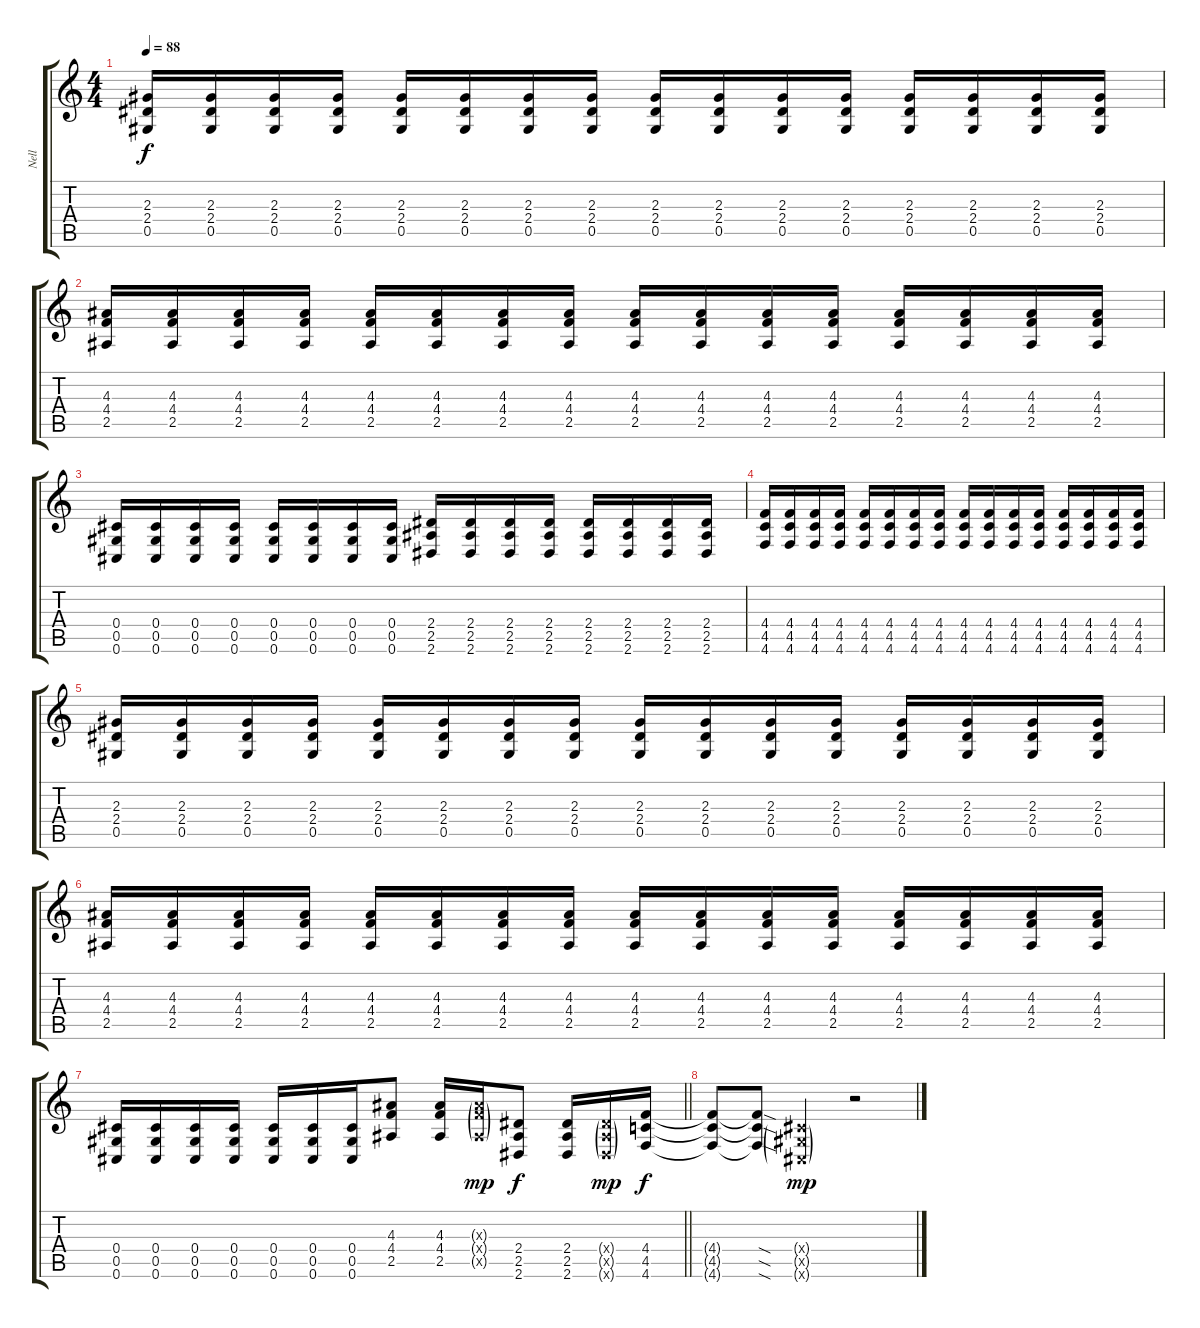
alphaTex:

\track ("Nell" "Nell") {instrument distortionguitar}
\staff {score tabs}
\tuning (Eb4 Bb3 Gb3 Db3 Ab2 Db2) {hide}
\ts (4 4)
\tempo 88
\clef g2
\ks c
(2.3 2.4 0.5).16{dy f} (2.3 2.4 0.5).16 (2.3 2.4 0.5).16 (2.3 2.4 0.5).16 (2.3 2.4 0.5).16 (2.3 2.4 0.5).16 (2.3 2.4 0.5).16 (2.3 2.4 0.5).16 (2.3 2.4 0.5).16 (2.3 2.4 0.5).16 (2.3 2.4 0.5).16 (2.3 2.4 0.5).16 (2.3 2.4 0.5).16 (2.3 2.4 0.5).16 (2.3 2.4 0.5).16 (2.3 2.4 0.5).16 |
(4.3 4.4 2.5).16 (4.3 4.4 2.5).16 (4.3 4.4 2.5).16 (4.3 4.4 2.5).16 (4.3 4.4 2.5).16 (4.3 4.4 2.5).16 (4.3 4.4 2.5).16 (4.3 4.4 2.5).16 (4.3 4.4 2.5).16 (4.3 4.4 2.5).16 (4.3 4.4 2.5).16 (4.3 4.4 2.5).16 (4.3 4.4 2.5).16 (4.3 4.4 2.5).16 (4.3 4.4 2.5).16 (4.3 4.4 2.5).16 |
(0.4 0.5 0.6).16 (0.4 0.5 0.6).16 (0.4 0.5 0.6).16 (0.4 0.5 0.6).16 (0.4 0.5 0.6).16 (0.4 0.5 0.6).16 (0.4 0.5 0.6).16 (0.4 0.5 0.6).16 (2.4 2.5 2.6).16 (2.4 2.5 2.6).16 (2.4 2.5 2.6).16 (2.4 2.5 2.6).16 (2.4 2.5 2.6).16 (2.4 2.5 2.6).16 (2.4 2.5 2.6).16 (2.4 2.5 2.6).16 |
(4.4 4.5 4.6).16 (4.4 4.5 4.6).16 (4.4 4.5 4.6).16 (4.4 4.5 4.6).16 (4.4 4.5 4.6).16 (4.4 4.5 4.6).16 (4.4 4.5 4.6).16 (4.4 4.5 4.6).16 (4.4 4.5 4.6).16 (4.4 4.5 4.6).16 (4.4 4.5 4.6).16 (4.4 4.5 4.6).16 (4.4 4.5 4.6).16 (4.4 4.5 4.6).16 (4.4 4.5 4.6).16 (4.4 4.5 4.6).16 |
(2.3 2.4 0.5).16 (2.3 2.4 0.5).16 (2.3 2.4 0.5).16 (2.3 2.4 0.5).16 (2.3 2.4 0.5).16 (2.3 2.4 0.5).16 (2.3 2.4 0.5).16 (2.3 2.4 0.5).16 (2.3 2.4 0.5).16 (2.3 2.4 0.5).16 (2.3 2.4 0.5).16 (2.3 2.4 0.5).16 (2.3 2.4 0.5).16 (2.3 2.4 0.5).16 (2.3 2.4 0.5).16 (2.3 2.4 0.5).16 |
(4.3 4.4 2.5).16 (4.3 4.4 2.5).16 (4.3 4.4 2.5).16 (4.3 4.4 2.5).16 (4.3 4.4 2.5).16 (4.3 4.4 2.5).16 (4.3 4.4 2.5).16 (4.3 4.4 2.5).16 (4.3 4.4 2.5).16 (4.3 4.4 2.5).16 (4.3 4.4 2.5).16 (4.3 4.4 2.5).16 (4.3 4.4 2.5).16 (4.3 4.4 2.5).16 (4.3 4.4 2.5).16 (4.3 4.4 2.5).16 |
\barLineRight lightlight
(0.4 0.5 0.6).16 (0.4 0.5 0.6).16 (0.4 0.5 0.6).16 (0.4 0.5 0.6).16 (0.4 0.5 0.6).16 (0.4 0.5 0.6).16 (0.4 0.5 0.6).16 (4.3 4.4 2.5).8 (4.3 4.4 2.5).16 (4.3{g x} 4.4{g x} 2.5{g x}).16{dy mp} (2.4 2.5 2.6).8{dy f} (2.4 2.5 2.6).16 (2.4{g x} 2.5{g x} 2.6{g x}).16{dy mp} (4.4 4.5 4.6).16{dy f} |
(4.4{t} 4.5{t} 4.6{t}).8 (4.4{sod t} 4.5{sod t} 4.6{sod t}).8 (0.4{g x} 0.5{g x} 0.6{g x}).4{dy mp} r.2
